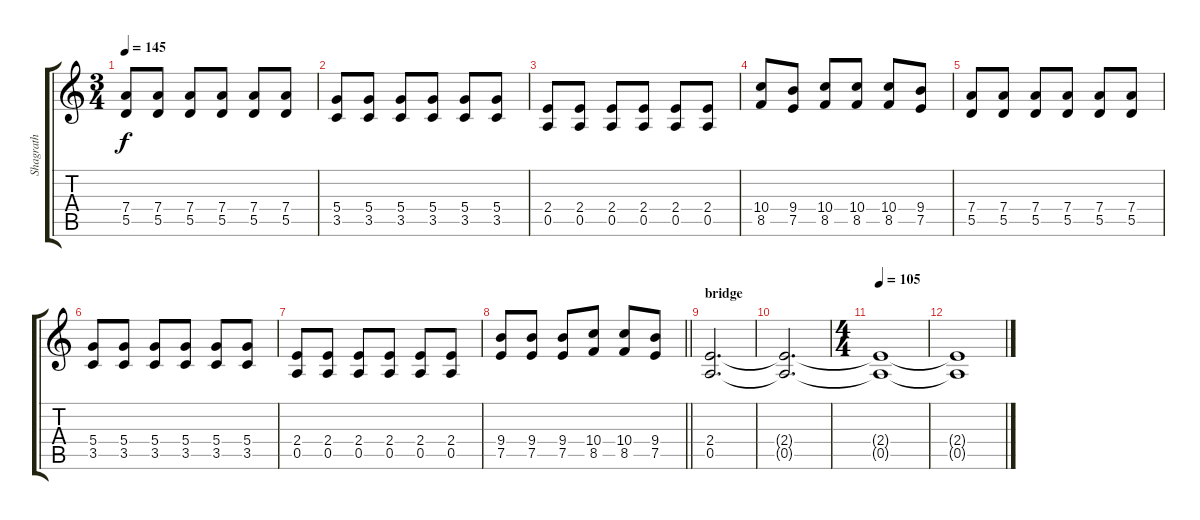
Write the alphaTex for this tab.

\track ("Shagrath" "Shagrath") {instrument distortionguitar}
\staff {score tabs}
\tuning (E4 B3 G3 D3 A2 E2) {hide}
\ts (3 4)
\tempo 145
\clef g2
\ks c
(7.4 5.5).8{dy f} (7.4 5.5).8 (7.4 5.5).8 (7.4 5.5).8 (7.4 5.5).8 (7.4 5.5).8 |
(5.4 3.5).8 (5.4 3.5).8 (5.4 3.5).8 (5.4 3.5).8 (5.4 3.5).8 (5.4 3.5).8 |
(2.4 0.5).8 (2.4 0.5).8 (2.4 0.5).8 (2.4 0.5).8 (2.4 0.5).8 (2.4 0.5).8 |
(10.4 8.5).8 (9.4 7.5).8 (10.4 8.5).8 (10.4 8.5).8 (10.4 8.5).8 (9.4 7.5).8 |
(7.4 5.5).8 (7.4 5.5).8 (7.4 5.5).8 (7.4 5.5).8 (7.4 5.5).8 (7.4 5.5).8 |
(5.4 3.5).8 (5.4 3.5).8 (5.4 3.5).8 (5.4 3.5).8 (5.4 3.5).8 (5.4 3.5).8 |
(2.4 0.5).8 (2.4 0.5).8 (2.4 0.5).8 (2.4 0.5).8 (2.4 0.5).8 (2.4 0.5).8 |
\barLineRight lightlight
(9.4 7.5).8 (9.4 7.5).8 (9.4 7.5).8 (10.4 8.5).8 (10.4 8.5).8 (9.4 7.5).8 |
\section ("" "bridge")
(2.4 0.5).2{d} |
(2.4{t} 0.5{t}).2{d} |
\ts (4 4)
\tempo 105
(2.4{t} 0.5{t}).1 |
(2.4{t} 0.5{t}).1
